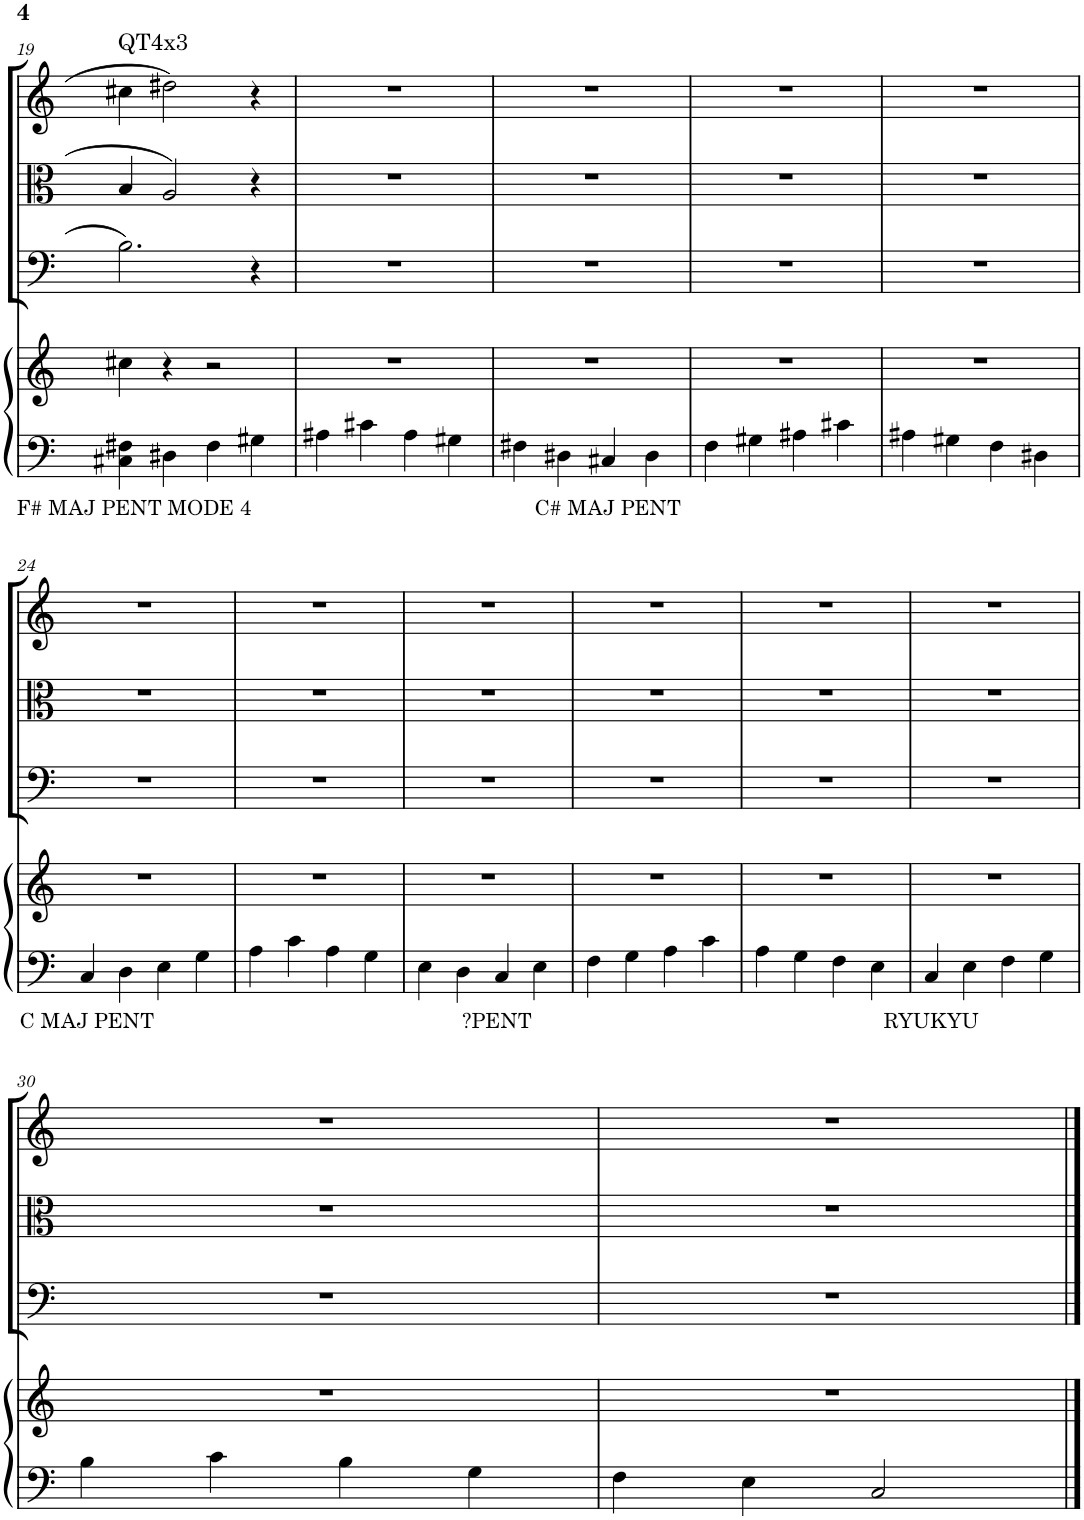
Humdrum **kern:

**kern	**text	**kern	**kern	**kern	**kern	**harte
*part4	*part4	*part4	*part3	*part2	*part1	*part1
*staff5	*staff5	*staff4	*staff3	*staff2	*staff1	*
*I"Piano	*	*	*I"Violoncello	*I"Viola	*I"Violin	*
*I'Pno	*	*	*I'Vc	*I'Vla	*I'Vln	*
!!LO:PB:g=z
*clefF4	*	*clefG2	*clefF4	*clefC3	*clefG2	*
*k[]	*	*k[]	*k[]	*k[]	*k[]	*
*M4/4	*	*M4/4	*M4/4	*M4/4	*M4/4	*
=19	=19	=19	=19	=19	=19	=19
!	!LO:LY:b	!	!	!	!	!LO:H:kt=QT4x3
4C#X\ 4F#X\	F# MAJ PENT MODE 4	4cc#X\	2.B\	4B/	4cc#X\	N
4D#X\	.	4r	.	2A/	2dd#X\	.
4F#\	.	2r	.	.	.	.
4G#X\	.	.	4r	4r	4r	.
=20	=20	=20	=20	=20	=20	=20
4A#X\	.	1r	1r	1r	1r	.
4c#X\	.	.	.	.	.	.
4A#\	.	.	.	.	.	.
4G#X\	.	.	.	.	.	.
=21	=21	=21	=21	=21	=21	=21
4F#X\	.	1r	1r	1r	1r	.
4D#X\	.	.	.	.	.	.
!	!LO:LY:b	!	!	!	!	!
4C#X/	C# MAJ PENT	.	.	.	.	.
4D#\	.	.	.	.	.	.
=22	=22	=22	=22	=22	=22	=22
4F\	.	1r	1r	1r	1r	.
4G#X\	.	.	.	.	.	.
4A#X\	.	.	.	.	.	.
4c#X\	.	.	.	.	.	.
=23	=23	=23	=23	=23	=23	=23
4A#X\	.	1r	1r	1r	1r	.
4G#X\	.	.	.	.	.	.
4F\	.	.	.	.	.	.
4D#X\	.	.	.	.	.	.
!!LO:LB:g=z
=24	=24	=24	=24	=24	=24	=24
!	!LO:LY:b	!	!	!	!	!
4C/	C MAJ PENT	1r	1r	1r	1r	.
4D\	.	.	.	.	.	.
4E\	.	.	.	.	.	.
4G\	.	.	.	.	.	.
=25	=25	=25	=25	=25	=25	=25
4A\	.	1r	1r	1r	1r	.
4c\	.	.	.	.	.	.
4A\	.	.	.	.	.	.
4G\	.	.	.	.	.	.
=26	=26	=26	=26	=26	=26	=26
4E\	.	1r	1r	1r	1r	.
4D\	.	.	.	.	.	.
!	!LO:LY:b	!	!	!	!	!
4C/	?PENT	.	.	.	.	.
4E\	.	.	.	.	.	.
=27	=27	=27	=27	=27	=27	=27
4F\	.	1r	1r	1r	1r	.
4G\	.	.	.	.	.	.
4A\	.	.	.	.	.	.
4c\	.	.	.	.	.	.
=28	=28	=28	=28	=28	=28	=28
4A\	.	1r	1r	1r	1r	.
4G\	.	.	.	.	.	.
4F\	.	.	.	.	.	.
4E\	.	.	.	.	.	.
=29	=29	=29	=29	=29	=29	=29
!	!LO:LY:b	!	!	!	!	!
4C/	RYUKYU	1r	1r	1r	1r	.
4E\	.	.	.	.	.	.
4F\	.	.	.	.	.	.
4G\	.	.	.	.	.	.
!!LO:LB:g=z
=30	=30	=30	=30	=30	=30	=30
4B\	.	1r	1r	1r	1r	.
4c\	.	.	.	.	.	.
4B\	.	.	.	.	.	.
4G\	.	.	.	.	.	.
=31	=31	=31	=31	=31	=31	=31
4F\	.	1r	1r	1r	1r	.
4E\	.	.	.	.	.	.
2C/	.	.	.	.	.	.
==	==	==	==	==	==	==
*-	*-	*-	*-	*-	*-	*-
